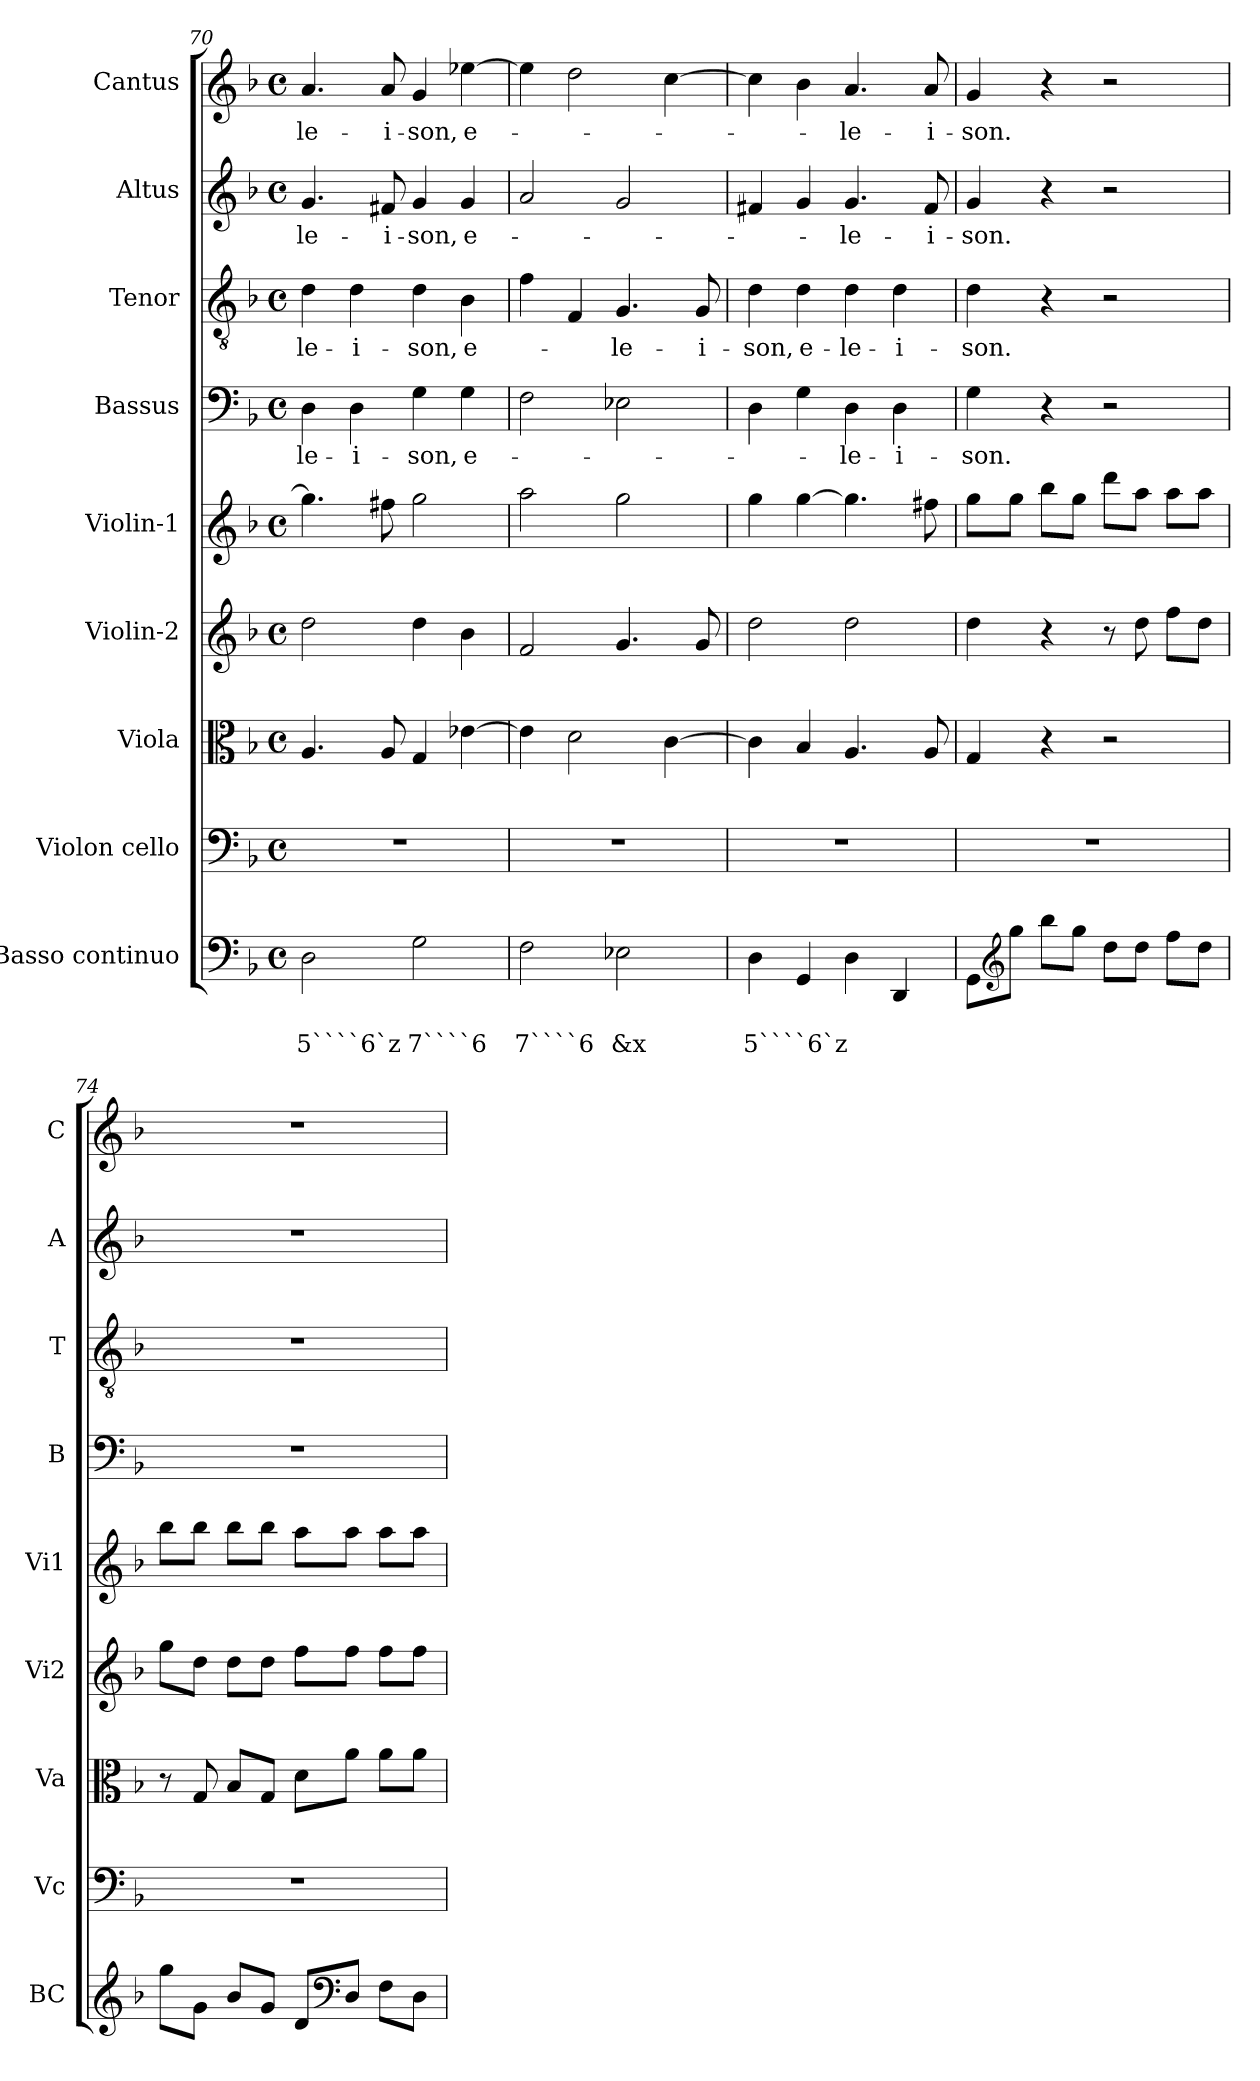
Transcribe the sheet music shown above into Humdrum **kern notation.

**kern	**text	**text	**kern	**kern	**kern	**kern	**kern	**text	**kern	**text	**kern	**text	**kern	**text
*part9	*part9	*part9	*part8	*part7	*part6	*part5	*part4	*part4	*part3	*part3	*part2	*part2	*part1	*part1
*staff9	*staff9	*staff9	*staff8	*staff7	*staff6	*staff5	*staff4	*staff4	*staff3	*staff3	*staff2	*staff2	*staff1	*staff1
*I"Basso continuo	*	*	*I"Violon cello	*I"Viola	*I"Violin-2	*I"Violin-1	*I"Bassus	*	*I"Tenor	*	*I"Altus	*	*I"Cantus	*
*I'BC	*	*	*I'Vc	*I'Va	*I'Vi2	*I'Vi1	*I'B	*	*I'T	*	*I'A	*	*I'C	*
*clefF4	*	*	*clefF4	*clefC3	*clefG2	*clefG2	*clefF4	*	*clefGv2	*	*clefG2	*	*clefG2	*
*k[b-]	*	*	*k[b-]	*k[b-]	*k[b-]	*k[b-]	*k[b-]	*	*k[b-]	*	*k[b-]	*	*k[b-]	*
*F:	*	*	*F:	*F:	*F:	*F:	*F:	*	*F:	*	*F:	*	*F:	*
*M4/4	*	*	*M4/4	*M4/4	*M4/4	*M4/4	*M4/4	*	*M4/4	*	*M4/4	*	*M4/4	*
*met(c)	*	*	*met(c)	*met(c)	*met(c)	*met(c)	*met(c)	*	*met(c)	*	*met(c)	*	*met(c)	*
=70	=70	=70	=70	=70	=70	=70	=70	=70	=70	=70	=70	=70	=70	=70
!	!	!LO:LY:b	!	!	!	!	!	!LO:LY:b	!	!LO:LY:b	!	!LO:LY:b	!	!LO:LY:b
2D\	.	5````6`z	1r	4.A/	2dd\	4.gg\]	4D\	-le-	4d\	-le-	4.g/	-le-	4.a/	-le-
!	!	!	!	!	!	!	!	!LO:LY:b	!	!LO:LY:b	!	!	!	!
.	.	.	.	.	.	.	4D\	-i-	4d\	-i-	.	.	.	.
!	!	!	!	!	!	!	!	!	!	!	!	!LO:LY:b	!	!LO:LY:b
.	.	.	.	8A/	.	8ff#X\	.	.	.	.	8f#X/	-i-	8a/	-i-
!	!	!LO:LY:b	!	!	!	!	!	!LO:LY:b	!	!LO:LY:b	!	!LO:LY:b	!	!LO:LY:b
2G\	.	7````6	.	4G/	4dd\	2gg\	4G\	-son,	4d\	-son,	4g/	-son,	4g/	-son,
!	!	!	!	!	!	!	!	!LO:LY:b	!	!LO:LY:b	!	!LO:LY:b	!	!LO:LY:b
.	.	.	.	[4e-X\	4b-\	.	4G\	e-	4B-\	e-	4g/	e-	[4ee-X\	e-
=71	=71	=71	=71	=71	=71	=71	=71	=71	=71	=71	=71	=71	=71	=71
!	!	!LO:LY:b	!	!	!	!	!	!	!	!	!	!	!	!
2F\	.	7````6	1r	4e-\]	2f/	2aa\	2F\	.	4f\	.	2a/	.	4ee-\]	.
.	.	.	.	2d\	.	.	.	.	4F/	.	.	.	2dd\	.
!	!	!LO:LY:b	!	!	!	!	!	!	!	!LO:LY:b	!	!	!	!
2E-X\	.	&x	.	.	4.g/	2gg\	2E-X\	.	4.G/	-le-	2g/	.	.	.
.	.	.	.	[4c\	.	.	.	.	.	.	.	.	[4cc\	.
!	!	!	!	!	!	!	!	!	!	!LO:LY:b	!	!	!	!
.	.	.	.	.	8g/	.	.	.	8G/	-i-	.	.	.	.
=72	=72	=72	=72	=72	=72	=72	=72	=72	=72	=72	=72	=72	=72	=72
!	!	!LO:LY:b	!	!	!	!	!	!	!	!LO:LY:b	!	!	!	!
4D\	.	5````6`z	1r	4c\]	2dd\	4gg\	4D\	.	4d\	-son,	4f#X/	.	4cc\]	.
!	!	!	!	!	!	!	!	!	!	!LO:LY:b	!	!	!	!
4GG/	.	.	.	4B-/	.	[4gg\	4G\	.	4d\	e-	4g/	.	4b-\	.
!	!	!	!	!	!	!	!	!LO:LY:b	!	!LO:LY:b	!	!LO:LY:b	!	!LO:LY:b
4D\	.	.	.	4.A/	2dd\	4.gg\]	4D\	-le-	4d\	-le-	4.g/	-le-	4.a/	-le-
!	!	!	!	!	!	!	!	!LO:LY:b	!	!LO:LY:b	!	!	!	!
4DD/	.	.	.	.	.	.	4D\	-i-	4d\	-i-	.	.	.	.
!	!	!	!	!	!	!	!	!	!	!	!	!LO:LY:b	!	!LO:LY:b
.	.	.	.	8A/	.	8ff#X\	.	.	.	.	8f#/	-i-	8a/	-i-
!!LO:LB:g=z
=73	=73	=73	=73	=73	=73	=73	=73	=73	=73	=73	=73	=73	=73	=73
!	!	!	!	!	!	!	!	!LO:LY:b	!	!LO:LY:b	!	!LO:LY:b	!	!LO:LY:b
8GG\L	.	.	1r	4G/	4dd\	8gg\L	4G\	-son.	4d\	-son.	4g/	-son.	4g/	-son.
*clefG2	*	*	*	*	*	*	*	*	*	*	*	*	*	*
8gg\J	.	.	.	.	.	8gg\J	.	.	.	.	.	.	.	.
8bb-\L	.	.	.	4r	4r	8bb-\L	4r	.	4r	.	4r	.	4r	.
8gg\J	.	.	.	.	.	8gg\J	.	.	.	.	.	.	.	.
8dd\L	.	.	.	2r	8r	8ddd\L	2r	.	2r	.	2r	.	2r	.
8dd\J	.	.	.	.	8dd\	8aa\J	.	.	.	.	.	.	.	.
8ff\L	.	.	.	.	8ff\L	8aa\L	.	.	.	.	.	.	.	.
8dd\J	.	.	.	.	8dd\J	8aa\J	.	.	.	.	.	.	.	.
=74	=74	=74	=74	=74	=74	=74	=74	=74	=74	=74	=74	=74	=74	=74
8gg\L	.	.	1r	8r	8gg\L	8bb-\L	1r	.	1r	.	1r	.	1r	.
8g\J	.	.	.	8G/	8dd\J	8bb-\J	.	.	.	.	.	.	.	.
8b-/L	.	.	.	8B-/L	8dd\L	8bb-\L	.	.	.	.	.	.	.	.
8g/J	.	.	.	8G/J	8dd\J	8bb-\J	.	.	.	.	.	.	.	.
8d/L	.	.	.	8d\L	8ff\L	8aa\L	.	.	.	.	.	.	.	.
*clefF4	*	*	*	*	*	*	*	*	*	*	*	*	*	*
8D/J	.	.	.	8a\J	8ff\J	8aa\J	.	.	.	.	.	.	.	.
8F\L	.	.	.	8a\L	8ff\L	8aa\L	.	.	.	.	.	.	.	.
8D\J	.	.	.	8a\J	8ff\J	8aa\J	.	.	.	.	.	.	.	.
=	=	=	=	=	=	=	=	=	=	=	=	=	=	=
*-	*-	*-	*-	*-	*-	*-	*-	*-	*-	*-	*-	*-	*-	*-
